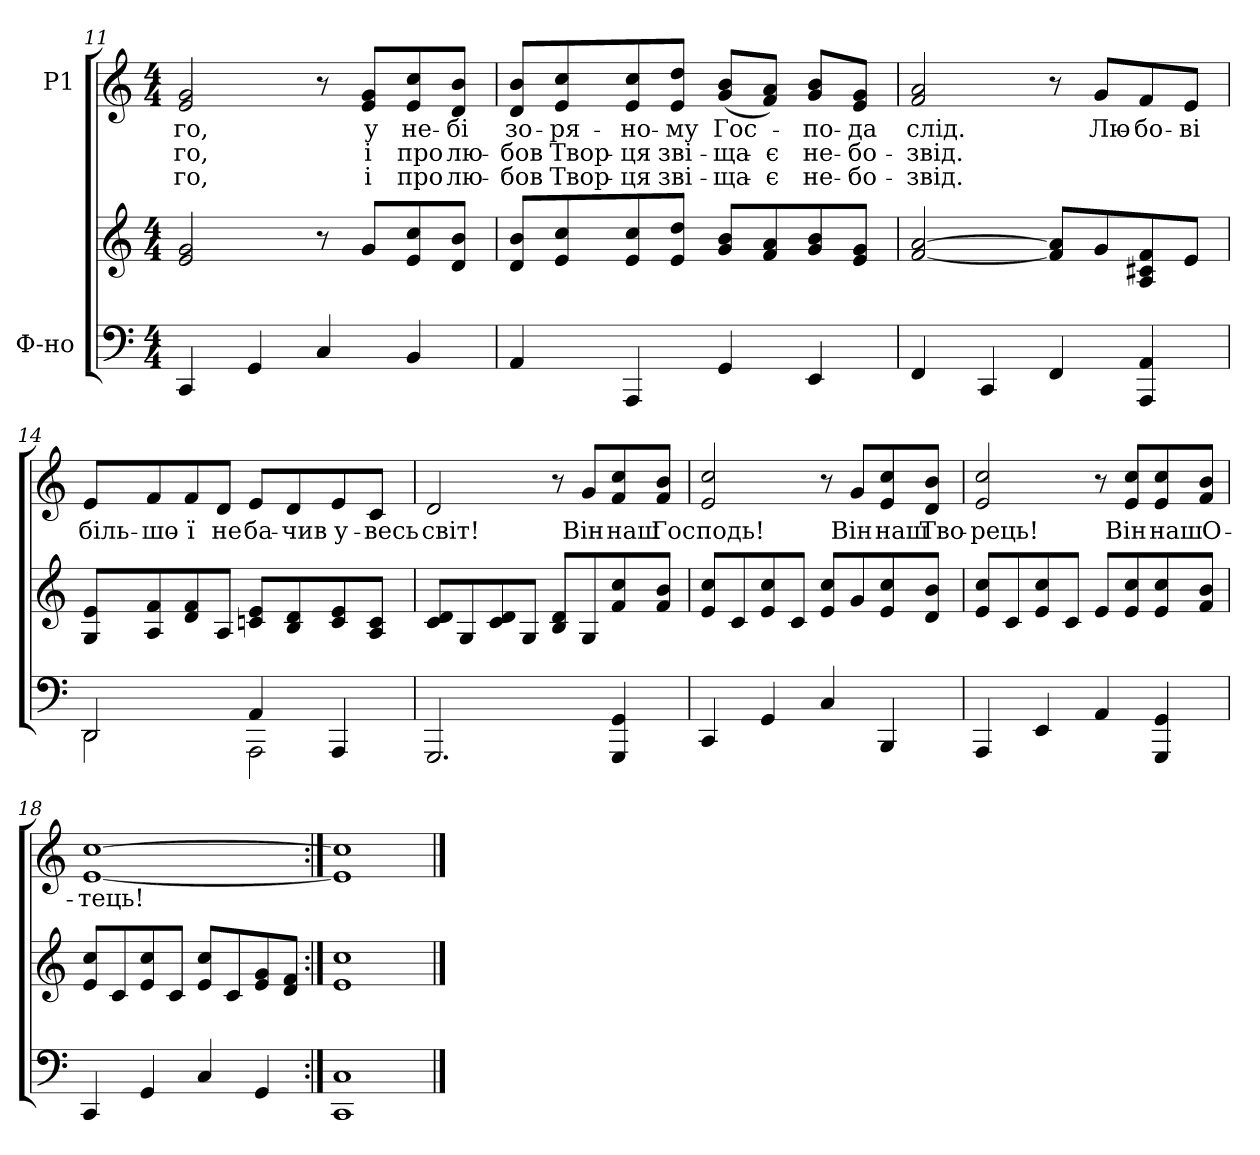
**kern	**kern	**kern	**text	**text	**text
*part2	*part2	*part1	*part1	*part1	*part1
*staff3	*staff2	*staff1	*staff1	*staff1	*staff1
*I"Ф-но	*	*I"P1	*	*	*
*clefF4	*clefG2	*clefG2	*	*	*
*k[]	*k[]	*k[]	*	*	*
*M4/4	*M4/4	*M4/4	*	*	*
=11	=11	=11	=11	=11	=11
!	!	!	!LO:LY:b	!LO:LY:b	!LO:LY:b
4CC/	2e/ 2g/	2e/ 2g/	-го,	-го,	-го,
4GG/	.	.	.	.	.
4C/	8r	8r	.	.	.
!	!	!	!LO:LY:b	!LO:LY:b	!LO:LY:b
.	8g/L	8e/ 8g/L	у	і	і
!	!	!	!LO:LY:b	!LO:LY:b	!LO:LY:b
4BB/	8e/ 8cc/	8e/ 8cc/	не-	про	про
!	!	!	!LO:LY:b	!LO:LY:b	!LO:LY:b
.	8d/ 8b/J	8d/ 8b/J	-бі	лю-	лю-
=12	=12	=12	=12	=12	=12
!	!	!	!LO:LY:b	!LO:LY:b	!LO:LY:b
4AA/	8d/ 8b/L	8d/ 8b/L	зо-	-бов	-бов
!	!	!	!LO:LY:b	!LO:LY:b	!LO:LY:b
.	8e/ 8cc/	8e/ 8cc/	-ря-	Твор-	Твор-
!	!	!	!LO:LY:b	!LO:LY:b	!LO:LY:b
4AAA/	8e/ 8cc/	8e/ 8cc/	-но-	-ця	-ця
!	!	!	!LO:LY:b	!LO:LY:b	!LO:LY:b
.	8e/ 8dd/J	8e/ 8dd/J	-му	зві-	зві-
!	!	!	!LO:LY:b	!LO:LY:b	!LO:LY:b
4GG/	8g/ 8b/L	(8g/ 8b/L	Гос-	-ща-	-ща-
!	!	!	!	!LO:LY:b	!LO:LY:b
.	8f/ 8a/	8f/ 8a/J)	.	-є	-є
!	!	!	!LO:LY:b	!LO:LY:b	!LO:LY:b
4EE/	8g/ 8b/	8g/ 8b/L	-по-	не-	не-
!	!	!	!LO:LY:b	!LO:LY:b	!LO:LY:b
.	8e/ 8g/J	8e/ 8g/J	-да	-бо-	-бо-
!!LO:LB:g=z
=13	=13	=13	=13	=13	=13
!	!	!	!LO:LY:b	!LO:LY:b	!LO:LY:b
4FF/	[<2f/ [>2a/	2f/ 2a/	слід.	-звід.	-звід.
4CC/	.	.	.	.	.
4FF/	8f/] 8a/]L	8r	.	.	.
!	!	!	!LO:LY:b	!	!
.	8g/	8g/L	Лю-	.	.
!	!	!	!LO:LY:b	!	!
4AAA/ 4AA/	8A/ 8c#X/ 8f/	8f/	-бо-	.	.
!	!	!	!LO:LY:b	!	!
.	8e/J	8e/J	-ві	.	.
=14	=14	=14	=14	=14	=14
*^	*	*	*	*	*
!	!	!	!	!LO:LY:b	!	!
2DD/	2DD\	8G/ 8e/L	8e/L	біль-	.	.
!	!	!	!	!LO:LY:b	!	!
.	.	8A/ 8f/	8f/	-шо-	.	.
!	!	!	!	!LO:LY:b	!	!
.	.	8d/ 8f/	8f/	-ї	.	.
!	!	!	!	!LO:LY:b	!	!
.	.	8A/J	8d/J	не	.	.
!	!	!	!	!LO:LY:b	!	!
4AA/	2AAA\	8cn/ 8e/L	8e/L	ба-	.	.
!	!	!	!	!LO:LY:b	!	!
.	.	8B/ 8d/	8d/	-чив	.	.
!	!	!	!	!LO:LY:b	!	!
4AAA/	.	8c/ 8e/	8e/	у-	.	.
!	!	!	!	!LO:LY:b	!	!
.	.	8A/ 8c/J	8c/J	-весь	.	.
*v	*v	*	*	*	*	*
=15	=15	=15	=15	=15	=15
!	!	!	!LO:LY:b	!	!
2.GGG/	8c/ 8d/L	2d/	світ!	.	.
.	8G/	.	.	.	.
.	8c/ 8d/	.	.	.	.
.	8G/J	.	.	.	.
.	8B/ 8d/L	8r	.	.	.
!	!	!	!LO:LY:b	!	!
.	8G/	8g/L	Він	.	.
!	!	!	!LO:LY:b	!	!
4GGG/ 4GG/	8f/ 8cc/	8f/ 8cc/	наш	.	.
!	!	!	!LO:LY:b	!	!
.	8f/ 8b/J	8f/ 8b/J	Гос	.	.
!!LO:LB:g=z
=16	=16	=16	=16	=16	=16
!	!	!	!LO:LY:b	!	!
4CC/	8e/ 8cc/L	2e/ 2cc/	подь!	.	.
.	8c/	.	.	.	.
4GG/	8e/ 8cc/	.	.	.	.
.	8c/J	.	.	.	.
4C/	8e/ 8cc/L	8r	.	.	.
!	!	!	!LO:LY:b	!	!
.	8g/	8g/L	Він	.	.
!	!	!	!LO:LY:b	!	!
4BBB/	8e/ 8cc/	8e/ 8cc/	наш	.	.
!	!	!	!LO:LY:b	!	!
.	8d/ 8b/J	8d/ 8b/J	Тво-	.	.
=17	=17	=17	=17	=17	=17
!	!	!	!LO:LY:b	!	!
4AAA/	8e/ 8cc/L	2e/ 2cc/	-рець!	.	.
.	8c/	.	.	.	.
4EE/	8e/ 8cc/	.	.	.	.
.	8c/J	.	.	.	.
4AA/	8e/L	8r	.	.	.
!	!	!	!LO:LY:b	!	!
.	8e/ 8cc/	8e/ 8cc/L	Він	.	.
!	!	!	!LO:LY:b	!	!
4GGG/ 4GG/	8e/ 8cc/	8e/ 8cc/	наш	.	.
!	!	!	!LO:LY:b	!	!
.	8f/ 8b/J	8f/ 8b/J	О-	.	.
=18	=18	=18	=18	=18	=18
!	!	!	!LO:LY:b	!	!
4CC/	8e/ 8cc/L	[<1e [>1cc	-тець!	.	.
.	8c/	.	.	.	.
4GG/	8e/ 8cc/	.	.	.	.
.	8c/J	.	.	.	.
4C/	8e/ 8cc/L	.	.	.	.
.	8c/	.	.	.	.
4GG/	8e/ 8g/	.	.	.	.
.	8d/ 8f/J	.	.	.	.
=19:|!	=19:|!	=19:|!	=19:|!	=19:|!	=19:|!
1CC 1C	1e 1cc	1e] 1cc]	.	.	.
==	==	==	==	==	==
*-	*-	*-	*-	*-	*-
